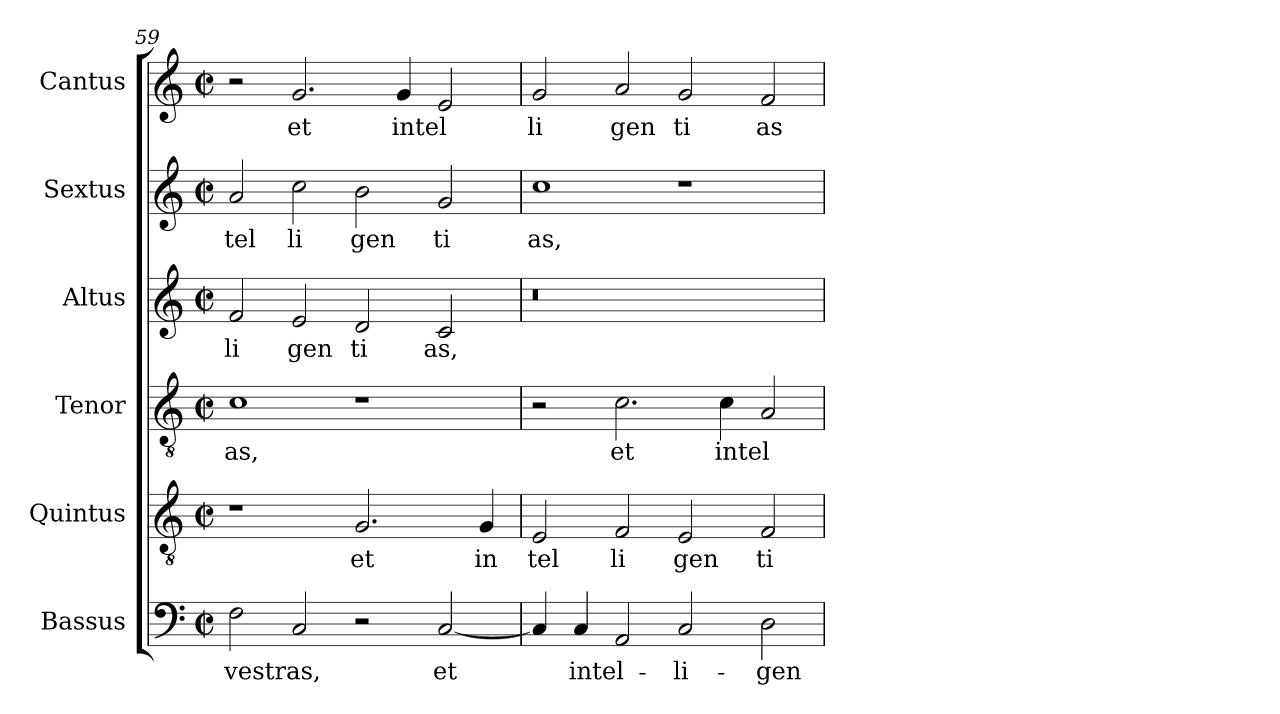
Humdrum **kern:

**kern	**text	**kern	**text	**kern	**text	**kern	**text	**kern	**text	**kern	**text
*part6	*part6	*part5	*part5	*part4	*part4	*part3	*part3	*part2	*part2	*part1	*part1
*staff6	*staff6	*staff5	*staff5	*staff4	*staff4	*staff3	*staff3	*staff2	*staff2	*staff1	*staff1
*I"Bassus	*	*I"Quintus	*	*I"Tenor	*	*I"Altus	*	*I"Sextus	*	*I"Cantus	*
!!LO:PB:g=z
*clefF4	*	*clefGv2	*	*clefGv2	*	*clefG2	*	*clefG2	*	*clefG2	*
*M2/2	*	*M2/2	*	*M2/2	*	*M2/2	*	*M2/2	*	*M2/2	*
*met(c|)	*	*met(c|)	*	*met(c|)	*	*met(c|)	*	*met(c|)	*	*met(c|)	*
=59	=59	=59	=59	=59	=59	=59	=59	=59	=59	=59	=59
!	!LO:LY:b	!	!	!	!LO:LY:b:cj	!	!LO:LY:b:cj	!	!LO:LY:b:cj	!	!
2F\	vestras,	1r	.	1c	-as,	2f/	li	2a/	-tel	2r	.
!	!	!	!	!	!	!	!LO:LY:b:cj	!	!LO:LY:b:cj	!	!LO:LY:b:cj
2C/	.	.	.	.	.	2e/	gen	2cc\	li	2.g/	et
!	!	!	!LO:LY:b:cj	!	!	!	!LO:LY:b:cj	!	!LO:LY:b:cj	!	!
2r	.	2.G/	et	1r	.	2d/	ti	2b\	gen	.	.
!	!	!	!	!	!	!	!	!	!	!	!LO:LY:b
.	.	.	.	.	.	.	.	.	.	4g/	intel
!	!LO:LY:b:cj	!	!	!	!	!	!LO:LY:b:cj	!	!LO:LY:b:cj	!	!
[<2C/	et	.	.	.	.	2c/	as,	2g/	ti	2e/	.
!	!	!	!LO:LY:b:cj	!	!	!	!	!	!	!	!
.	.	4G/	in	.	.	.	.	.	.	.	.
=60	=60	=60	=60	=60	=60	=60	=60	=60	=60	=60	=60
!	!	!	!LO:LY:b:cj	!	!	!	!	!	!LO:LY:b:cj	!	!LO:LY:b:cj
4C/]	.	2E/	tel	2r	.	0r	.	1cc	as,	2g/	li
!	!LO:LY:b	!	!	!	!	!	!	!	!	!	!
4C/	intel-	.	.	.	.	.	.	.	.	.	.
!	!	!	!LO:LY:b:cj	!	!LO:LY:b:cj	!	!	!	!	!	!LO:LY:b:cj
2AA/	.	2F/	li	2.c\	et	.	.	.	.	2a/	gen
!	!LO:LY:b:cj	!	!LO:LY:b:cj	!	!	!	!	!	!	!	!LO:LY:b:cj
2C/	-li-	2E/	gen	.	.	.	.	1r	.	2g/	ti
!	!	!	!	!	!LO:LY:b	!	!	!	!	!	!
.	.	.	.	4c\	intel	.	.	.	.	.	.
!	!LO:LY:b:cj	!	!LO:LY:b:cj	!	!	!	!	!	!	!	!LO:LY:b:cj
2D\	-gen-	2F/	ti	2A/	.	.	.	.	.	2f/	as
=	=	=	=	=	=	=	=	=	=	=	=
*-	*-	*-	*-	*-	*-	*-	*-	*-	*-	*-	*-
